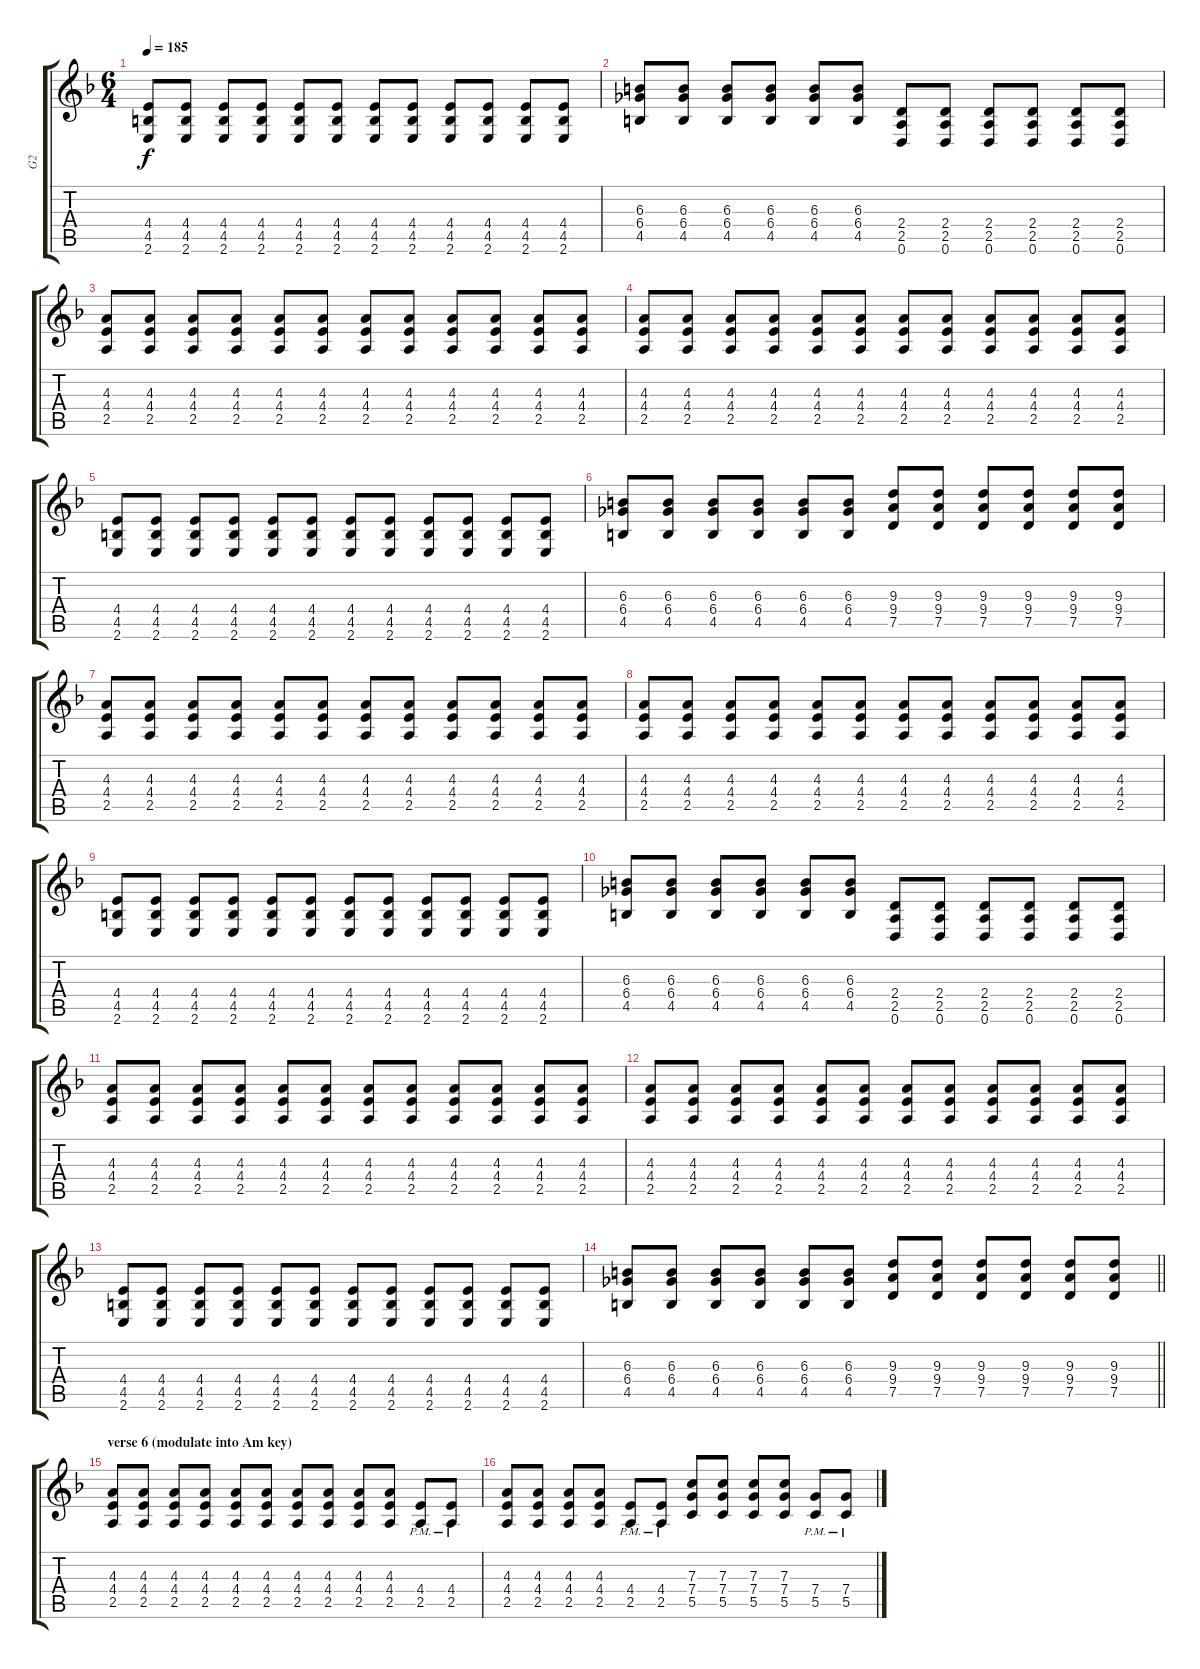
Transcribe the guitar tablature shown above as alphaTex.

\track ("G2" "G2") {instrument distortionguitar}
\staff {score tabs}
\tuning (D4 A3 F3 C3 G2 D2) {hide}
\ts (6 4)
\tempo 185
\clef g2
\ks dminor
(4.4 4.5 2.6).8{dy f} (4.4 4.5 2.6).8 (4.4 4.5 2.6).8 (4.4 4.5 2.6).8 (4.4 4.5 2.6).8 (4.4 4.5 2.6).8 (4.4 4.5 2.6).8 (4.4 4.5 2.6).8 (4.4 4.5 2.6).8 (4.4 4.5 2.6).8 (4.4 4.5 2.6).8 (4.4 4.5 2.6).8 |
(6.3 6.4 4.5).8 (6.3 6.4 4.5).8 (6.3 6.4 4.5).8 (6.3 6.4 4.5).8 (6.3 6.4 4.5).8 (6.3 6.4 4.5).8 (2.4 2.5 0.6).8 (2.4 2.5 0.6).8 (2.4 2.5 0.6).8 (2.4 2.5 0.6).8 (2.4 2.5 0.6).8 (2.4 2.5 0.6).8 |
(4.3 4.4 2.5).8 (4.3 4.4 2.5).8 (4.3 4.4 2.5).8 (4.3 4.4 2.5).8 (4.3 4.4 2.5).8 (4.3 4.4 2.5).8 (4.3 4.4 2.5).8 (4.3 4.4 2.5).8 (4.3 4.4 2.5).8 (4.3 4.4 2.5).8 (4.3 4.4 2.5).8 (4.3 4.4 2.5).8 |
(4.3 4.4 2.5).8 (4.3 4.4 2.5).8 (4.3 4.4 2.5).8 (4.3 4.4 2.5).8 (4.3 4.4 2.5).8 (4.3 4.4 2.5).8 (4.3 4.4 2.5).8 (4.3 4.4 2.5).8 (4.3 4.4 2.5).8 (4.3 4.4 2.5).8 (4.3 4.4 2.5).8 (4.3 4.4 2.5).8 |
(4.4 4.5 2.6).8 (4.4 4.5 2.6).8 (4.4 4.5 2.6).8 (4.4 4.5 2.6).8 (4.4 4.5 2.6).8 (4.4 4.5 2.6).8 (4.4 4.5 2.6).8 (4.4 4.5 2.6).8 (4.4 4.5 2.6).8 (4.4 4.5 2.6).8 (4.4 4.5 2.6).8 (4.4 4.5 2.6).8 |
(6.3 6.4 4.5).8 (6.3 6.4 4.5).8 (6.3 6.4 4.5).8 (6.3 6.4 4.5).8 (6.3 6.4 4.5).8 (6.3 6.4 4.5).8 (9.3 9.4 7.5).8 (9.3 9.4 7.5).8 (9.3 9.4 7.5).8 (9.3 9.4 7.5).8 (9.3 9.4 7.5).8 (9.3 9.4 7.5).8 |
(4.3 4.4 2.5).8 (4.3 4.4 2.5).8 (4.3 4.4 2.5).8 (4.3 4.4 2.5).8 (4.3 4.4 2.5).8 (4.3 4.4 2.5).8 (4.3 4.4 2.5).8 (4.3 4.4 2.5).8 (4.3 4.4 2.5).8 (4.3 4.4 2.5).8 (4.3 4.4 2.5).8 (4.3 4.4 2.5).8 |
(4.3 4.4 2.5).8 (4.3 4.4 2.5).8 (4.3 4.4 2.5).8 (4.3 4.4 2.5).8 (4.3 4.4 2.5).8 (4.3 4.4 2.5).8 (4.3 4.4 2.5).8 (4.3 4.4 2.5).8 (4.3 4.4 2.5).8 (4.3 4.4 2.5).8 (4.3 4.4 2.5).8 (4.3 4.4 2.5).8 |
(4.4 4.5 2.6).8 (4.4 4.5 2.6).8 (4.4 4.5 2.6).8 (4.4 4.5 2.6).8 (4.4 4.5 2.6).8 (4.4 4.5 2.6).8 (4.4 4.5 2.6).8 (4.4 4.5 2.6).8 (4.4 4.5 2.6).8 (4.4 4.5 2.6).8 (4.4 4.5 2.6).8 (4.4 4.5 2.6).8 |
(6.3 6.4 4.5).8 (6.3 6.4 4.5).8 (6.3 6.4 4.5).8 (6.3 6.4 4.5).8 (6.3 6.4 4.5).8 (6.3 6.4 4.5).8 (2.4 2.5 0.6).8 (2.4 2.5 0.6).8 (2.4 2.5 0.6).8 (2.4 2.5 0.6).8 (2.4 2.5 0.6).8 (2.4 2.5 0.6).8 |
(4.3 4.4 2.5).8 (4.3 4.4 2.5).8 (4.3 4.4 2.5).8 (4.3 4.4 2.5).8 (4.3 4.4 2.5).8 (4.3 4.4 2.5).8 (4.3 4.4 2.5).8 (4.3 4.4 2.5).8 (4.3 4.4 2.5).8 (4.3 4.4 2.5).8 (4.3 4.4 2.5).8 (4.3 4.4 2.5).8 |
(4.3 4.4 2.5).8 (4.3 4.4 2.5).8 (4.3 4.4 2.5).8 (4.3 4.4 2.5).8 (4.3 4.4 2.5).8 (4.3 4.4 2.5).8 (4.3 4.4 2.5).8 (4.3 4.4 2.5).8 (4.3 4.4 2.5).8 (4.3 4.4 2.5).8 (4.3 4.4 2.5).8 (4.3 4.4 2.5).8 |
(4.4 4.5 2.6).8 (4.4 4.5 2.6).8 (4.4 4.5 2.6).8 (4.4 4.5 2.6).8 (4.4 4.5 2.6).8 (4.4 4.5 2.6).8 (4.4 4.5 2.6).8 (4.4 4.5 2.6).8 (4.4 4.5 2.6).8 (4.4 4.5 2.6).8 (4.4 4.5 2.6).8 (4.4 4.5 2.6).8 |
\barLineRight lightlight
(6.3 6.4 4.5).8 (6.3 6.4 4.5).8 (6.3 6.4 4.5).8 (6.3 6.4 4.5).8 (6.3 6.4 4.5).8 (6.3 6.4 4.5).8 (9.3 9.4 7.5).8 (9.3 9.4 7.5).8 (9.3 9.4 7.5).8 (9.3 9.4 7.5).8 (9.3 9.4 7.5).8 (9.3 9.4 7.5).8 |
\section ("" "verse 6 (modulate into Am key)")
(4.3 4.4 2.5).8 (4.3 4.4 2.5).8 (4.3 4.4 2.5).8 (4.3 4.4 2.5).8 (4.3 4.4 2.5).8 (4.3 4.4 2.5).8 (4.3 4.4 2.5).8 (4.3 4.4 2.5).8 (4.3 4.4 2.5).8 (4.3 4.4 2.5).8 (4.4{pm} 2.5{pm}).8 (4.4{pm} 2.5{pm}).8 |
(4.3 4.4 2.5).8 (4.3 4.4 2.5).8 (4.3 4.4 2.5).8 (4.3 4.4 2.5).8 (4.4{pm} 2.5{pm}).8 (4.4{pm} 2.5{pm}).8 (7.3 7.4 5.5).8 (7.3 7.4 5.5).8 (7.3 7.4 5.5).8 (7.3 7.4 5.5).8 (7.4 5.5{pm}).8 (7.4 5.5{pm}).8
